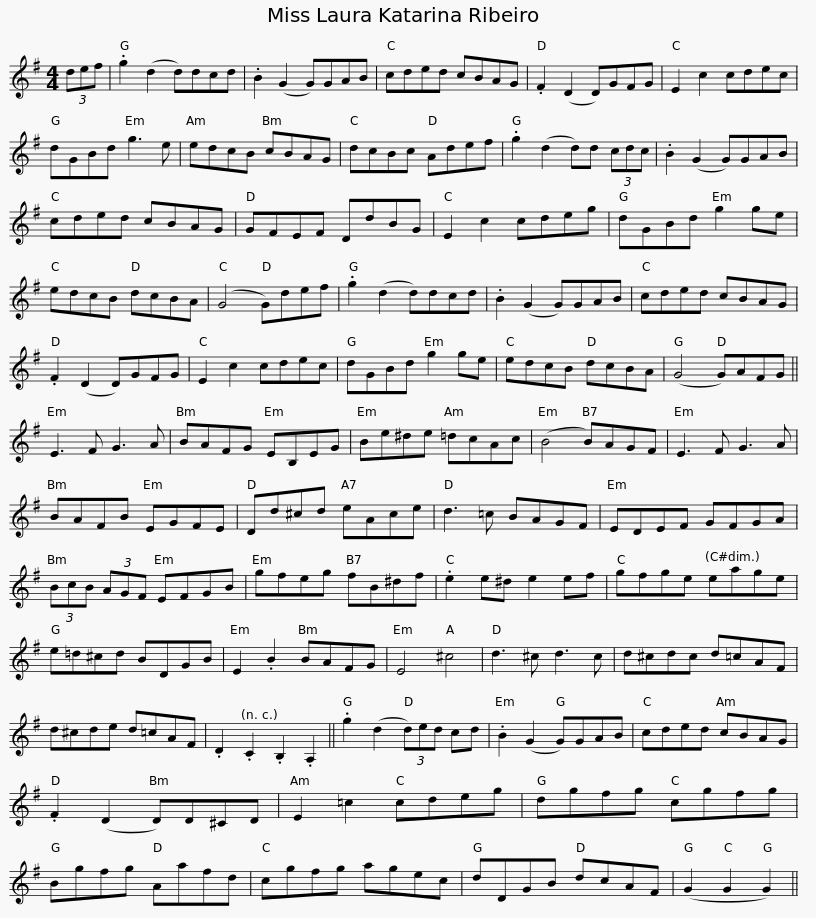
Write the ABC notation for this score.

X:1
L:1/8
M:4/4
I:linebreak $
K:G
V:1 treble
V:1
 (3def | .g2 (d2 d)dcd | .B2 (G2 G)GAB | cded cBAG | .F2 (D2 D)GFG | %5
 E2 c2 cdec | dGBd g3 e |$ edcB cBAG | dcBc Adef | .g2 (d2 d)d (3cdc | %10
 .B2 (G2 G)GAB | cded cBAG | GFEF DdBG |$ E2 c2 cdeg | dGBd g2 ge | %15
 edcB dcBA | (G4 G)def | .g2 (d2 d)dcd | .B2 (G2 G)GAB |$ cded cBAG | %20
 .F2 (D2 D)GFG | E2 c2 cdec | dGBd g2 ge | edcB dcBA | (G4 G)AFG ||$ %25
 E3 F G3 A | BAFG EB,EG | Be^de =dcAc | (B4 B)AGF | E3 F G3 A | %30
 BAFB EGFE |$ Dd^cd eAce | d3 =c BAGF | EDEF GFGA | (3BcB (3AGF EFGB | %35
 gfeg fB^df |$ .e2 e^d e2 ef | gfge eage | e=d^cd BDGB | E2 .B2 BAFG | %40
 E4 ^c4 | d3 ^c d3 c |$ d^cdc d=cAF | d^cde d=cAF | .D2 .C2 .B,2 .A,2 || %45
 .g2 (d2 (3d)ed cd | .B2 (G2 G)GAB | cded cBAG |$ .F2 (D2 D)D^CD | E2 =c2 cdeg | %50
 dgfg cgfg | Bgfg Aafd | cgfg agec |$ dDGB dcAF | (G2 G2 G2) || %55
